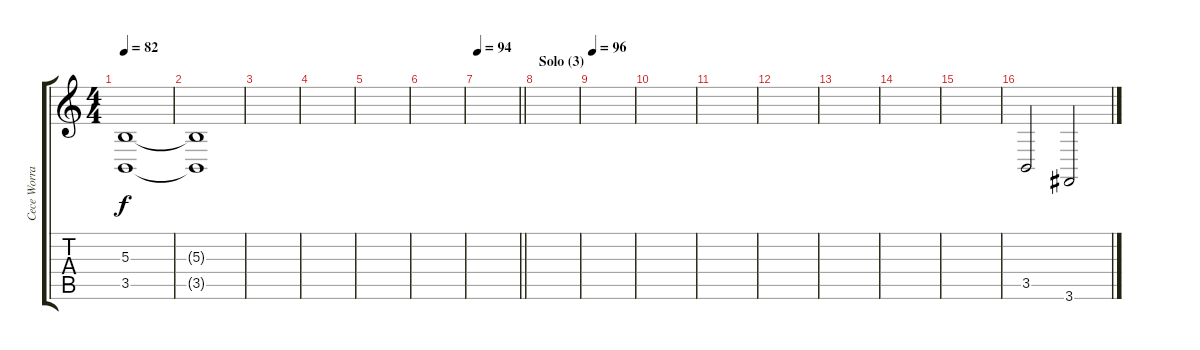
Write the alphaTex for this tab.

\track ("Cece Worral" "Cece Worra") {instrument altosax}
\staff {score tabs}
\tuning (Eb4 Bb3 Gb3 Db3 Ab2 Eb2) {hide}
\ts (4 4)
\tempo 82
\clef g2
\ks c
(5.3 3.5).1{dy f} |
(5.3{t} 3.5{t}).1 |
|
|
|
|
\tempo 94
\barLineRight lightlight
|
\section ("" "Solo (3)")
|
\tempo 96
|
|
|
|
|
|
|
3.5.2 3.6.2
